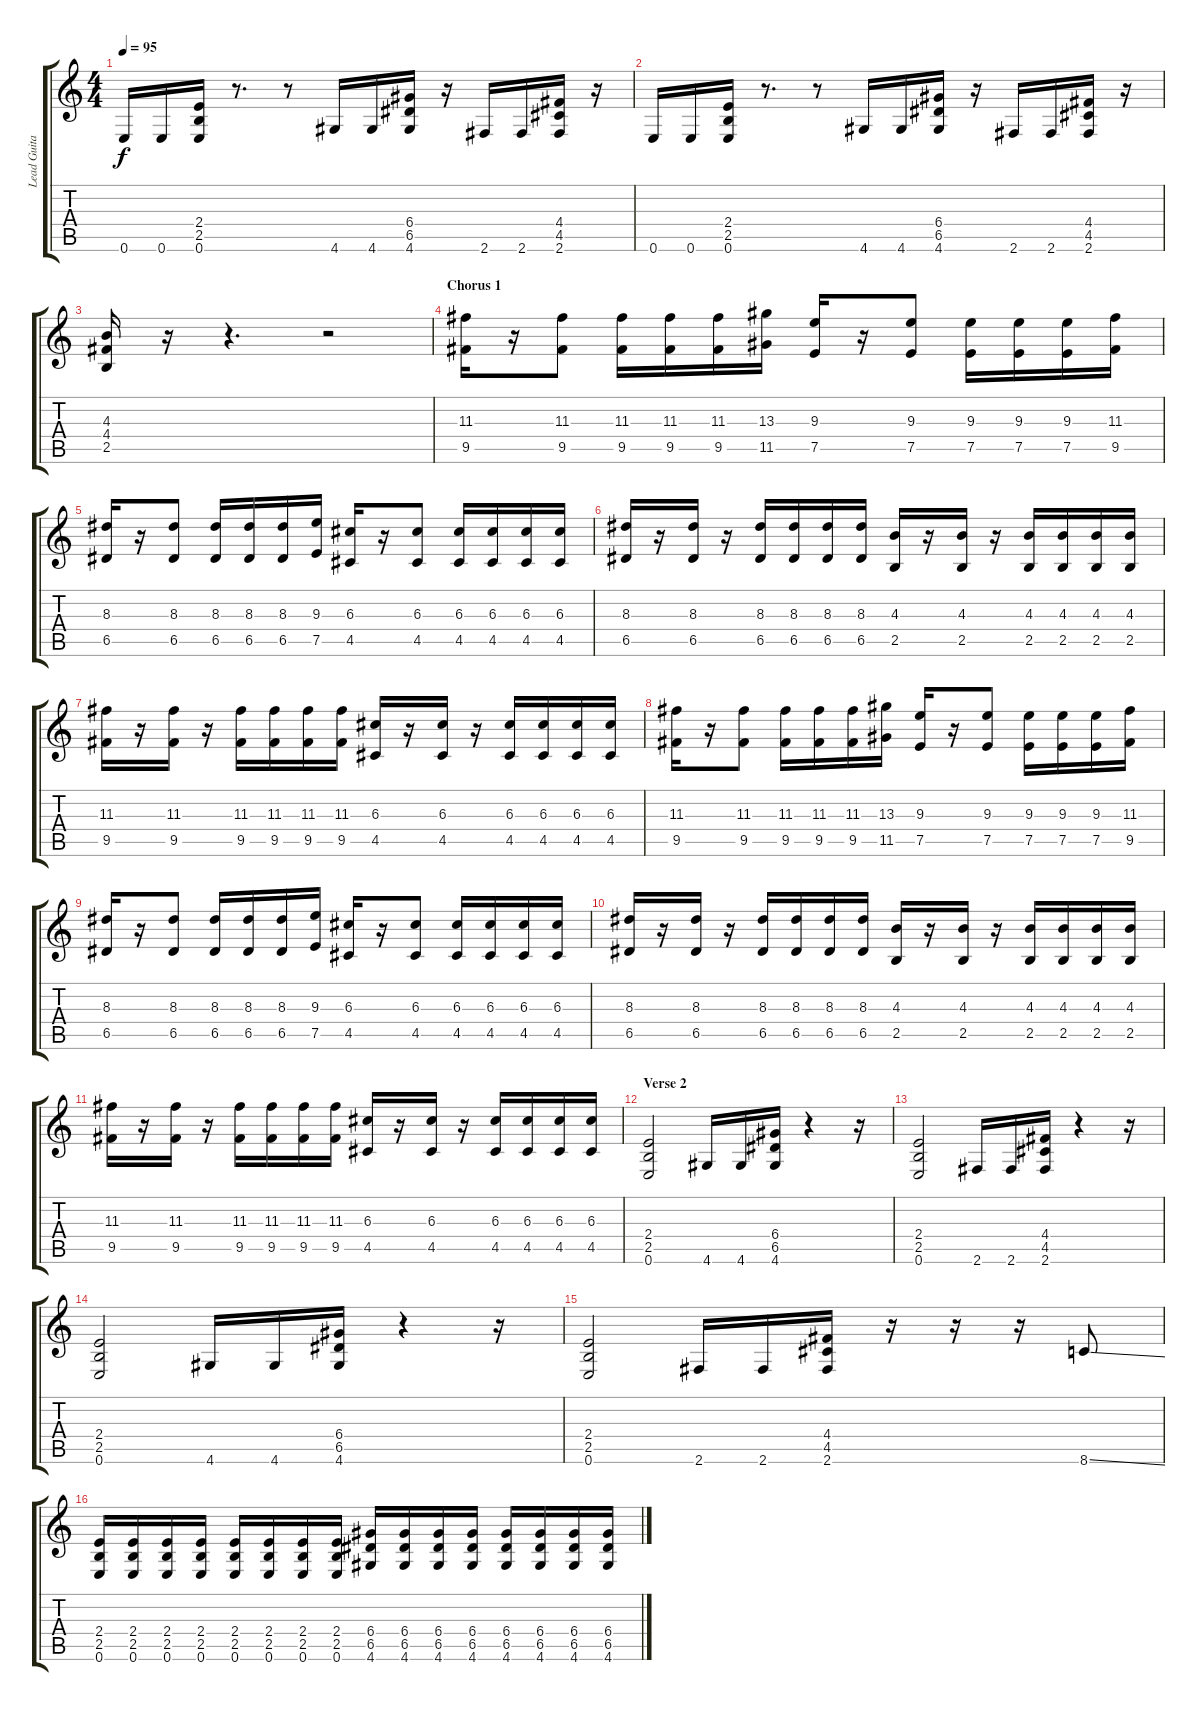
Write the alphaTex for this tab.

\track ("Lead Guitar" "Lead Guita") {instrument distortionguitar}
\staff {score tabs}
\tuning (E4 B3 G3 D3 A2 E2) {hide}
\ts (4 4)
\tempo 95
\clef g2
\ks c
0.6.16{dy f} 0.6.16 (2.4 2.5 0.6).16 r.8{d} r.8 4.6.16 4.6.16 (6.4 6.5 4.6).16 r.16 2.6.16 2.6.16 (4.4 4.5 2.6).16 r.16 |
0.6.16 0.6.16 (2.4 2.5 0.6).16 r.8{d} r.8 4.6.16 4.6.16 (6.4 6.5 4.6).16 r.16 2.6.16 2.6.16 (4.4 4.5 2.6).16 r.16 |
(4.3 4.4 2.5).16 r.16 r.4{d} r.2 |
\section ("" "Chorus 1")
(11.3 9.5).16 r.16 (11.3 9.5).8 (11.3 9.5).16 (11.3 9.5).16 (11.3 9.5).16 (13.3 11.5).16 (9.3 7.5).16 r.16 (9.3 7.5).8 (9.3 7.5).16 (9.3 7.5).16 (9.3 7.5).16 (11.3 9.5).16 |
(8.3 6.5).16 r.16 (8.3 6.5).8 (8.3 6.5).16 (8.3 6.5).16 (8.3 6.5).16 (9.3 7.5).16 (6.3 4.5).16 r.16 (6.3 4.5).8 (6.3 4.5).16 (6.3 4.5).16 (6.3 4.5).16 (6.3 4.5).16 |
(8.3 6.5).16 r.16 (8.3 6.5).16 r.16 (8.3 6.5).16 (8.3 6.5).16 (8.3 6.5).16 (8.3 6.5).16 (4.3 2.5).16 r.16 (4.3 2.5).16 r.16 (4.3 2.5).16 (4.3 2.5).16 (4.3 2.5).16 (4.3 2.5).16 |
(11.3 9.5).16 r.16 (11.3 9.5).16 r.16 (11.3 9.5).16 (11.3 9.5).16 (11.3 9.5).16 (11.3 9.5).16 (6.3 4.5).16 r.16 (6.3 4.5).16 r.16 (6.3 4.5).16 (6.3 4.5).16 (6.3 4.5).16 (6.3 4.5).16 |
(11.3 9.5).16 r.16 (11.3 9.5).8 (11.3 9.5).16 (11.3 9.5).16 (11.3 9.5).16 (13.3 11.5).16 (9.3 7.5).16 r.16 (9.3 7.5).8 (9.3 7.5).16 (9.3 7.5).16 (9.3 7.5).16 (11.3 9.5).16 |
(8.3 6.5).16 r.16 (8.3 6.5).8 (8.3 6.5).16 (8.3 6.5).16 (8.3 6.5).16 (9.3 7.5).16 (6.3 4.5).16 r.16 (6.3 4.5).8 (6.3 4.5).16 (6.3 4.5).16 (6.3 4.5).16 (6.3 4.5).16 |
(8.3 6.5).16 r.16 (8.3 6.5).16 r.16 (8.3 6.5).16 (8.3 6.5).16 (8.3 6.5).16 (8.3 6.5).16 (4.3 2.5).16 r.16 (4.3 2.5).16 r.16 (4.3 2.5).16 (4.3 2.5).16 (4.3 2.5).16 (4.3 2.5).16 |
(11.3 9.5).16 r.16 (11.3 9.5).16 r.16 (11.3 9.5).16 (11.3 9.5).16 (11.3 9.5).16 (11.3 9.5).16 (6.3 4.5).16 r.16 (6.3 4.5).16 r.16 (6.3 4.5).16 (6.3 4.5).16 (6.3 4.5).16 (6.3 4.5).16 |
\section ("" "Verse 2")
(2.4 2.5 0.6).2 4.6.16 4.6.16 (6.4 6.5 4.6).16 r.4 r.16 |
(2.4 2.5 0.6).2 2.6.16 2.6.16 (4.4 4.5 2.6).16 r.4 r.16 |
(2.4 2.5 0.6).2 4.6.16 4.6.16 (6.4 6.5 4.6).16 r.4 r.16 |
(2.4 2.5 0.6).2 2.6.16 2.6.16 (4.4 4.5 2.6).16 r.16 r.16 r.16 8.6{ss}.8 |
(2.4 2.5 0.6).16 (2.4 2.5 0.6).16 (2.4 2.5 0.6).16 (2.4 2.5 0.6).16 (2.4 2.5 0.6).16 (2.4 2.5 0.6).16 (2.4 2.5 0.6).16 (2.4 2.5 0.6).16 (6.4 6.5 4.6).16 (6.4 6.5 4.6).16 (6.4 6.5 4.6).16 (6.4 6.5 4.6).16 (6.4 6.5 4.6).16 (6.4 6.5 4.6).16 (6.4 6.5 4.6).16 (6.4 6.5 4.6).16
